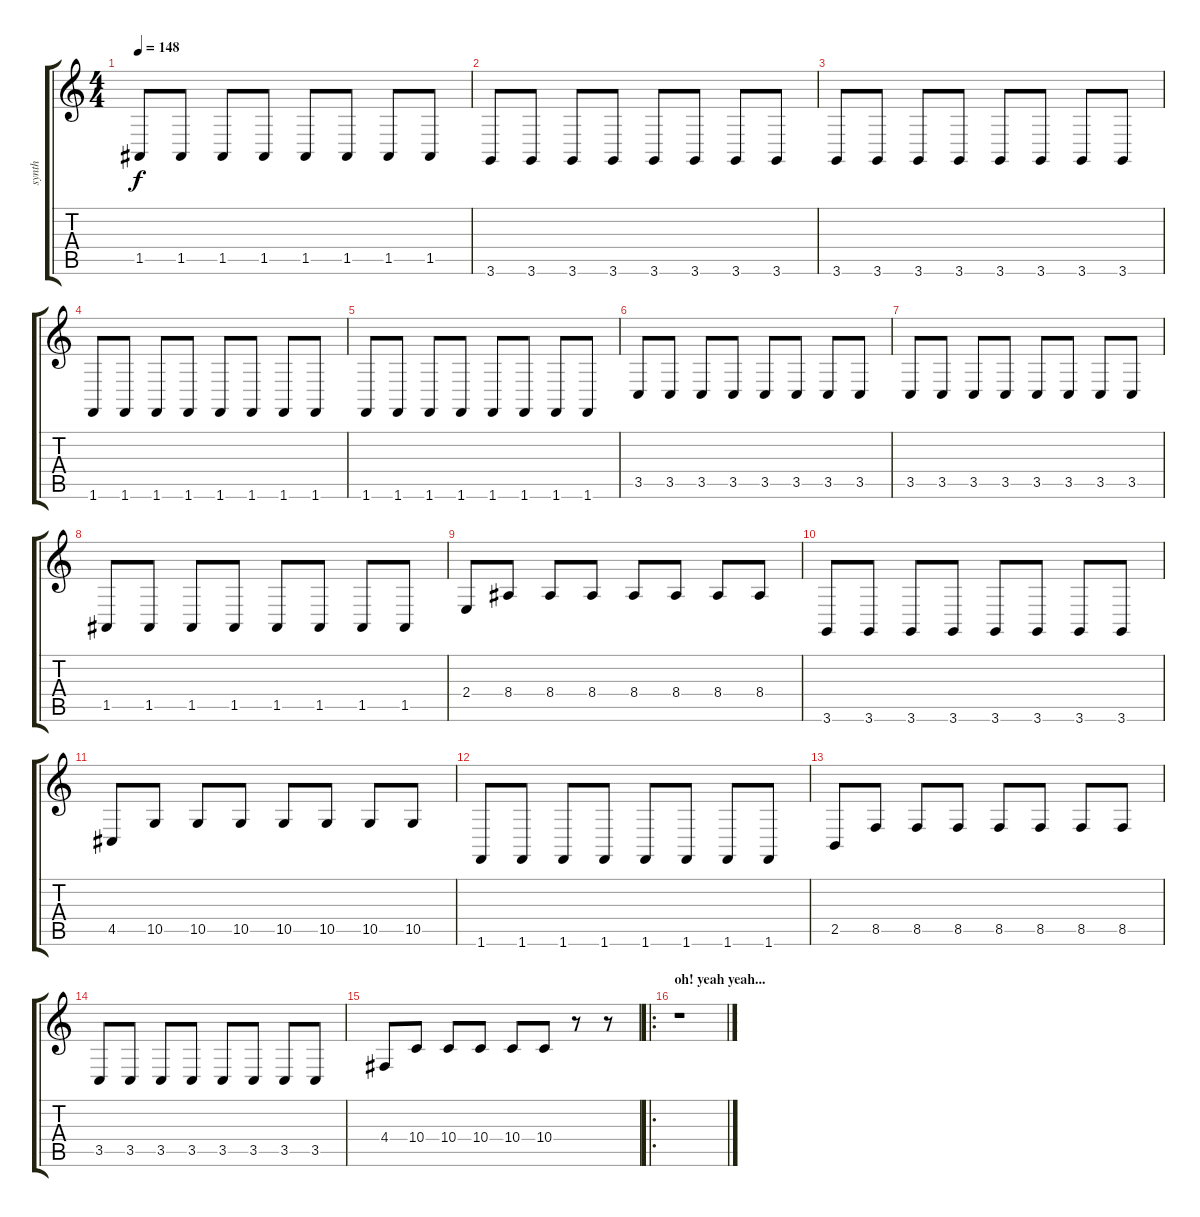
\track ("synth" "synth") {instrument stringensemble1}
\staff {score tabs}
\tuning (E4 B3 G3 D3 A2 E2) {hide}
\ts (4 4)
\tempo 148
\clef g2
\ks c
1.5.8{dy f} 1.5.8 1.5.8 1.5.8 1.5.8 1.5.8 1.5.8 1.5.8 |
3.6.8 3.6.8 3.6.8 3.6.8 3.6.8 3.6.8 3.6.8 3.6.8 |
3.6.8 3.6.8 3.6.8 3.6.8 3.6.8 3.6.8 3.6.8 3.6.8 |
1.6.8 1.6.8 1.6.8 1.6.8 1.6.8 1.6.8 1.6.8 1.6.8 |
1.6.8 1.6.8 1.6.8 1.6.8 1.6.8 1.6.8 1.6.8 1.6.8 |
3.5.8 3.5.8 3.5.8 3.5.8 3.5.8 3.5.8 3.5.8 3.5.8 |
3.5.8 3.5.8 3.5.8 3.5.8 3.5.8 3.5.8 3.5.8 3.5.8 |
1.5.8 1.5.8 1.5.8 1.5.8 1.5.8 1.5.8 1.5.8 1.5.8 |
2.4.8 8.4.8 8.4.8 8.4.8 8.4.8 8.4.8 8.4.8 8.4.8 |
3.6.8 3.6.8 3.6.8 3.6.8 3.6.8 3.6.8 3.6.8 3.6.8 |
4.5.8 10.5.8 10.5.8 10.5.8 10.5.8 10.5.8 10.5.8 10.5.8 |
1.6.8 1.6.8 1.6.8 1.6.8 1.6.8 1.6.8 1.6.8 1.6.8 |
2.5.8 8.5.8 8.5.8 8.5.8 8.5.8 8.5.8 8.5.8 8.5.8 |
3.5.8 3.5.8 3.5.8 3.5.8 3.5.8 3.5.8 3.5.8 3.5.8 |
4.4.8 10.4.8 10.4.8 10.4.8 10.4.8 10.4.8 r.8 r.8 |
\ro
\section ("" "oh! yeah yeah...")
r.1
